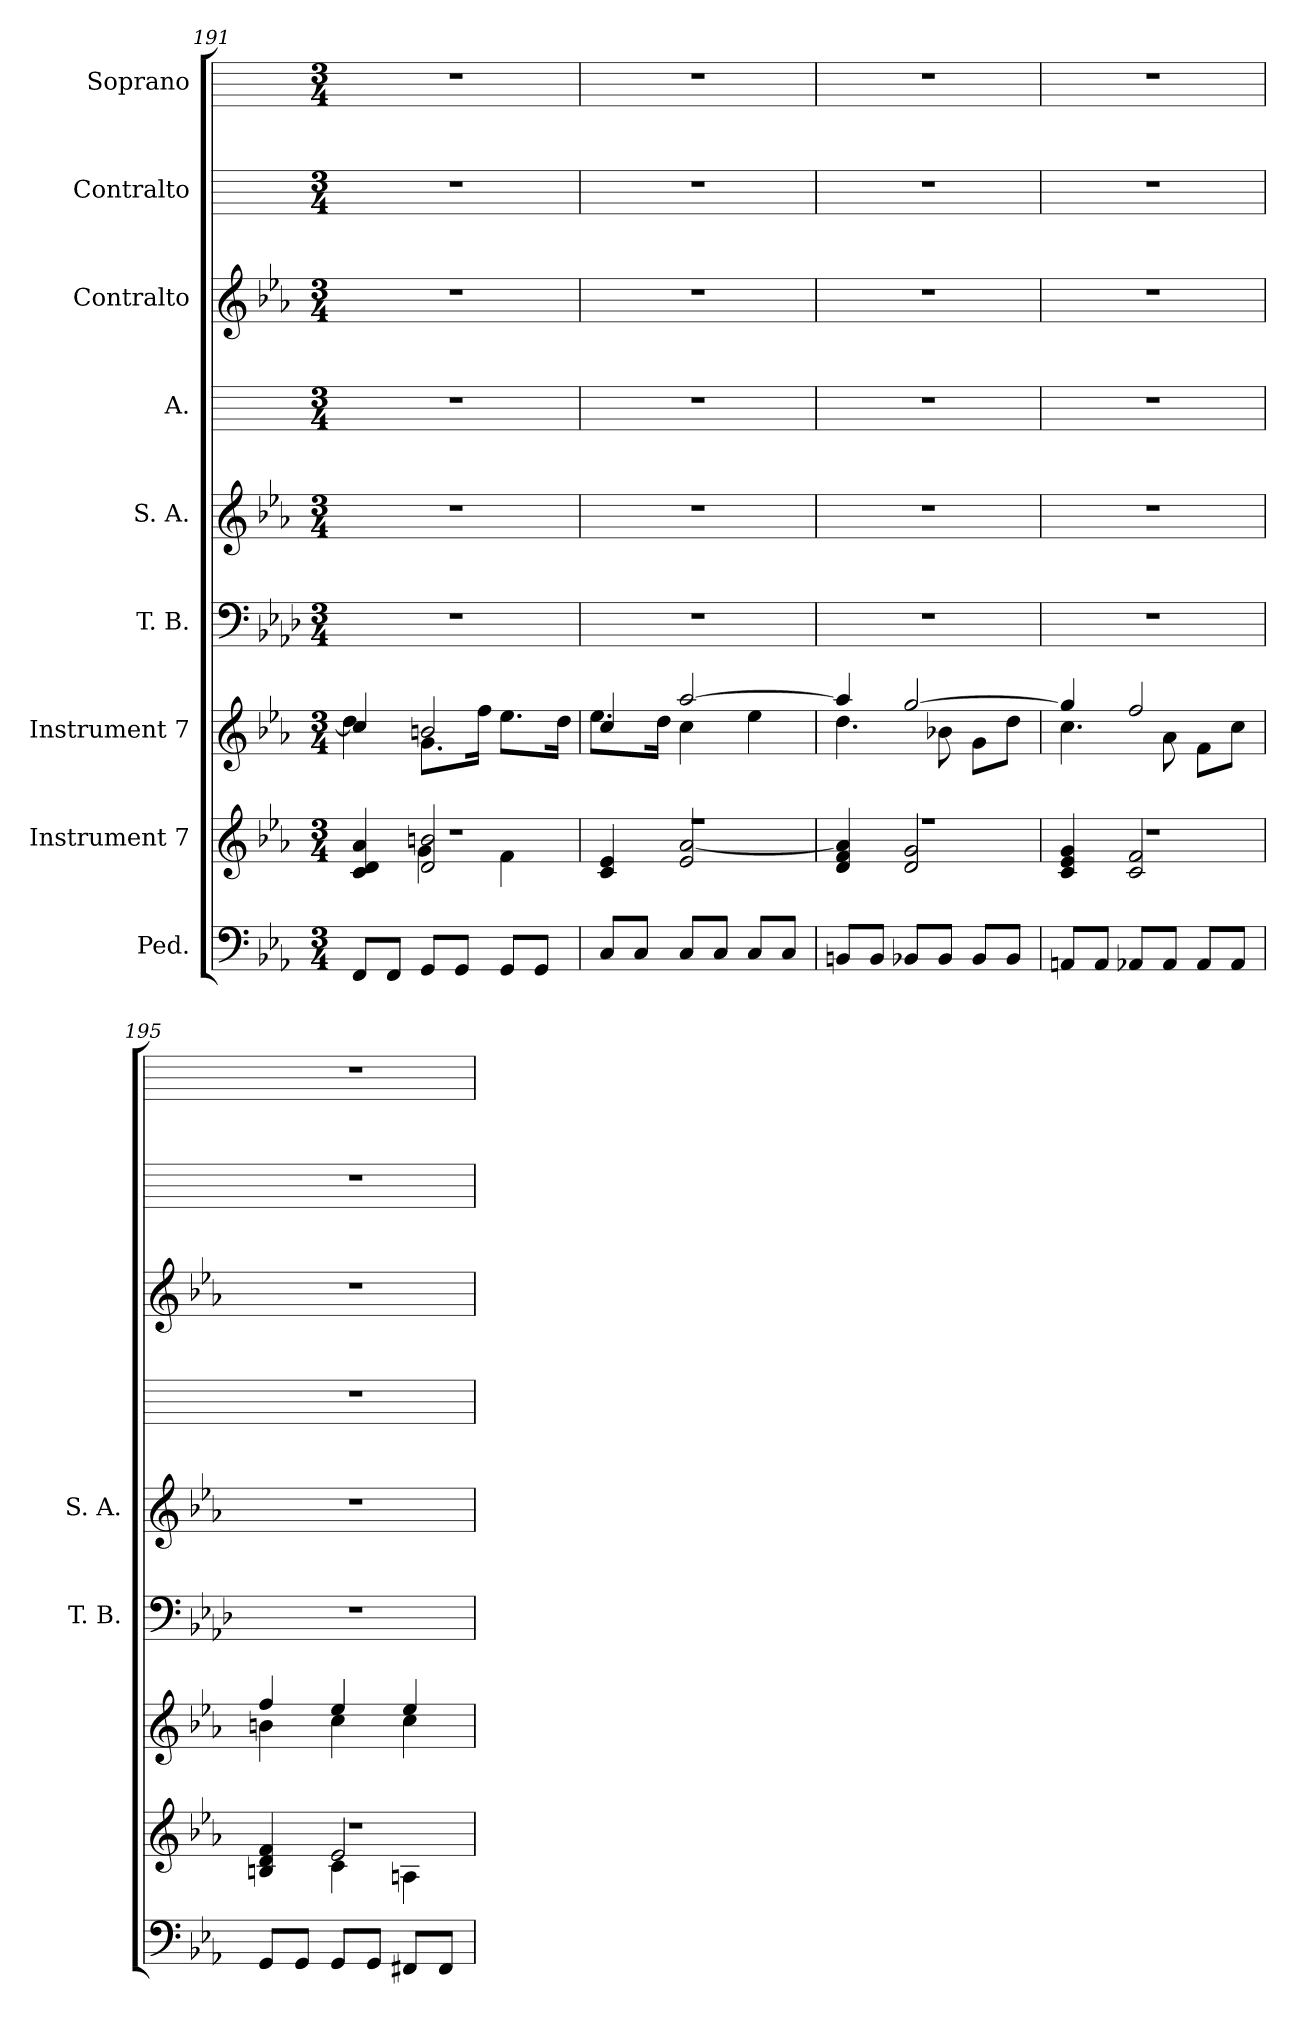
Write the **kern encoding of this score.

**kern	**kern	**kern	**kern	**kern	**kern	**kern	**kern	**kern
*part9	*part8	*part7	*part6	*part5	*part4	*part3	*part2	*part1
*staff9	*staff8	*staff7	*staff6	*staff5	*staff4	*staff3	*staff2	*staff1
*I"Ped.	*I"Instrument 7	*I"Instrument 7	*I"T.  B.	*I"S.  A.	*I"A.	*I"Contralto	*I"Contralto	*I"Soprano
*	*	*	*I'T.  B.	*I'S.  A.	*	*	*	*
*clefF4	*clefG2	*clefG2	*clefF4	*clefG2	*	*clefG2	*	*
*k[b-e-a-]	*k[b-e-a-]	*k[b-e-a-]	*k[b-e-a-d-]	*k[b-e-a-]	*k[]	*k[b-e-a-]	*k[]	*k[]
*E-:	*E-:	*E-:	*A-:	*E-:	*C:	*E-:	*C:	*C:
*M3/4	*M3/4	*M3/4	*M3/4	*M3/4	*M3/4	*M3/4	*M3/4	*M3/4
=191	=191	=191	=191	=191	=191	=191	=191	=191
*	*^	*^	*	*	*	*	*	*
*	*	*^	*	*	*	*	*	*	*	*
8FF/L	2.r	4a-/ 4c/ 4d/	4ryy	4cc/]	4dd\	2.r	2.r	2.r	2.r	2.r	2.r
8FF/J	.	.	.	.	.	.	.	.	.	.	.
8GG/L	.	2bn/ 2d/	4g\	2bn/	8.g\L	.	.	.	.	.	.
8GG/J	.	.	.	.	.	.	.	.	.	.	.
.	.	.	.	.	16ff\J	.	.	.	.	.	.
8GG/L	.	.	4f\	.	8.ee-\L	.	.	.	.	.	.
8GG/J	.	.	.	.	.	.	.	.	.	.	.
.	.	.	.	.	16dd\J	.	.	.	.	.	.
*	*	*v	*v	*	*	*	*	*	*	*	*
=192	=192	=192	=192	=192	=192	=192	=192	=192	=192	=192
8C/L	2.r	4c/ 4e-/	4cc/	8.ee-\L	2.r	2.r	2.r	2.r	2.r	2.r
8C/J	.	.	.	.	.	.	.	.	.	.
.	.	.	.	16dd\J	.	.	.	.	.	.
8C/L	.	2e-/ [>2a-/	[>2aa-/	4cc\	.	.	.	.	.	.
8C/J	.	.	.	.	.	.	.	.	.	.
8C/L	.	.	.	4ee-\	.	.	.	.	.	.
8C/J	.	.	.	.	.	.	.	.	.	.
=193	=193	=193	=193	=193	=193	=193	=193	=193	=193	=193
8BBn/L	2.r	4a-/] 4f/ 4d/	4aa-/]	4.dd\	2.r	2.r	2.r	2.r	2.r	2.r
8BB/J	.	.	.	.	.	.	.	.	.	.
8BB-X/L	.	2d/ 2g/	[>2gg/	.	.	.	.	.	.	.
8BB-/J	.	.	.	8b-X\	.	.	.	.	.	.
8BB-/L	.	.	.	8g\L	.	.	.	.	.	.
8BB-/J	.	.	.	8dd\J	.	.	.	.	.	.
=194	=194	=194	=194	=194	=194	=194	=194	=194	=194	=194
8AAn/L	2.r	4g/ 4e-/ 4c/	4gg/]	4.cc\	2.r	2.r	2.r	2.r	2.r	2.r
8AA/J	.	.	.	.	.	.	.	.	.	.
8AA-X/L	.	2c/ 2f/	2ff/	.	.	.	.	.	.	.
8AA-/J	.	.	.	8a-\	.	.	.	.	.	.
8AA-/L	.	.	.	8f\L	.	.	.	.	.	.
8AA-/J	.	.	.	8cc\J	.	.	.	.	.	.
!!LO:LB:g=z
=195	=195	=195	=195	=195	=195	=195	=195	=195	=195	=195
*	*	*^	*	*	*	*	*	*	*	*
8GG/L	2.r	4d/ 4Bn/ 4f/	4ryy	4ff/	4bn\	2.r	2.r	2.r	2.r	2.r	2.r
8GG/J	.	.	.	.	.	.	.	.	.	.	.
8GG/L	.	2e-/	4c\	4ee-/	4cc\	.	.	.	.	.	.
8GG/J	.	.	.	.	.	.	.	.	.	.	.
8FF#X/L	.	.	4An\	4ee-/	4cc\	.	.	.	.	.	.
8FF#/J	.	.	.	.	.	.	.	.	.	.	.
*	*v	*v	*v	*	*	*	*	*	*	*	*
*	*	*v	*v	*	*	*	*	*	*
=	=	=	=	=	=	=	=	=
*-	*-	*-	*-	*-	*-	*-	*-	*-
